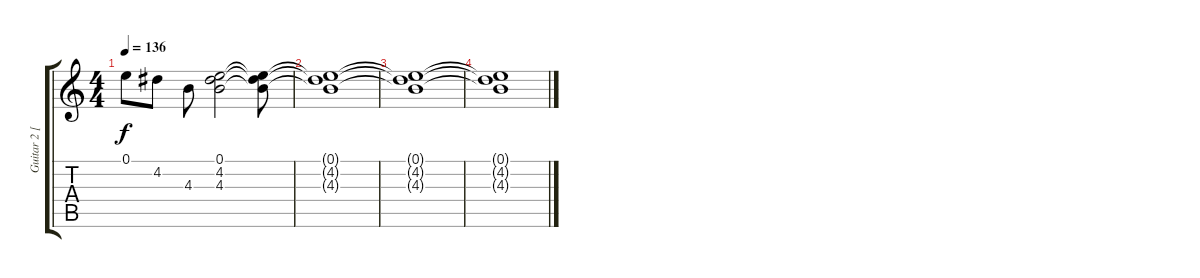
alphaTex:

\track ("Guitar 2 [Lead]" "Guitar 2 [") {instrument distortionguitar}
\staff {score tabs}
\tuning (E4 B3 G3 D3 A2 E2) {hide}
\ts (4 4)
\tempo 136
\clef g2
\ks c
0.1.8{dy f} 4.2.8 4.3.8 (0.1 4.2 4.3).2 (0.1{t} 4.2{t} 4.3{t}).8 |
(0.1{t} 4.2{t} 4.3{t}).1 |
(0.1{t} 4.2{t} 4.3{t}).1 |
(0.1{t} 4.2{t} 4.3{t}).1
